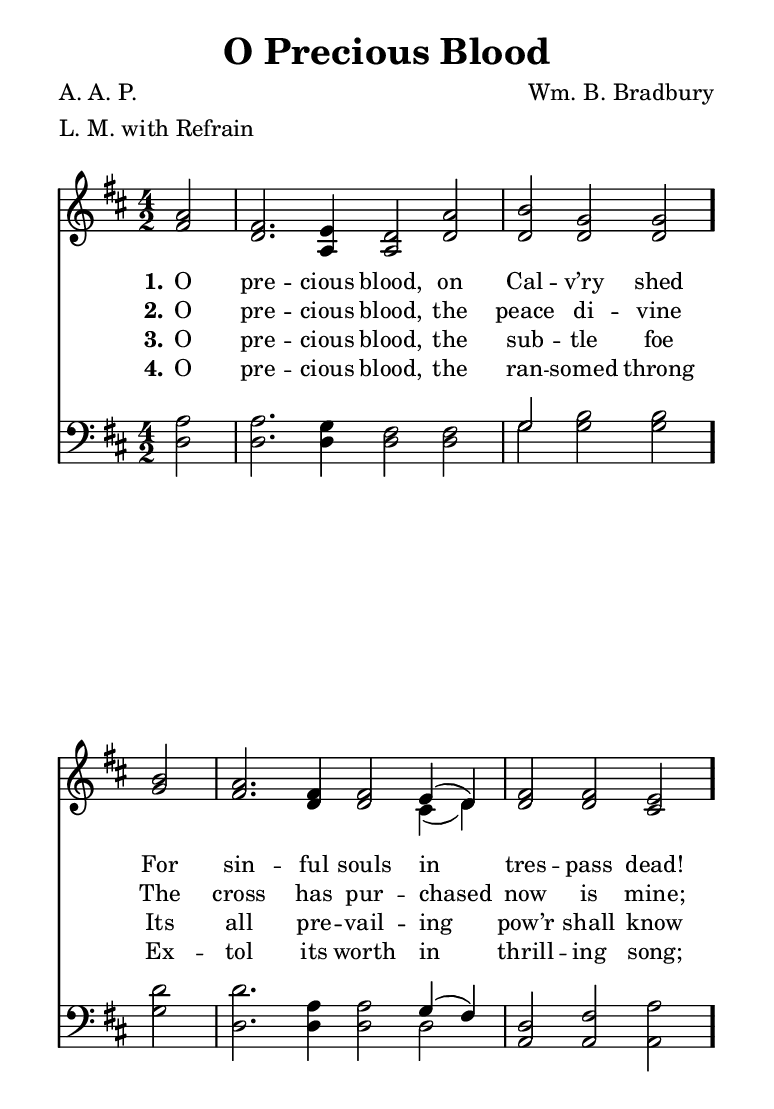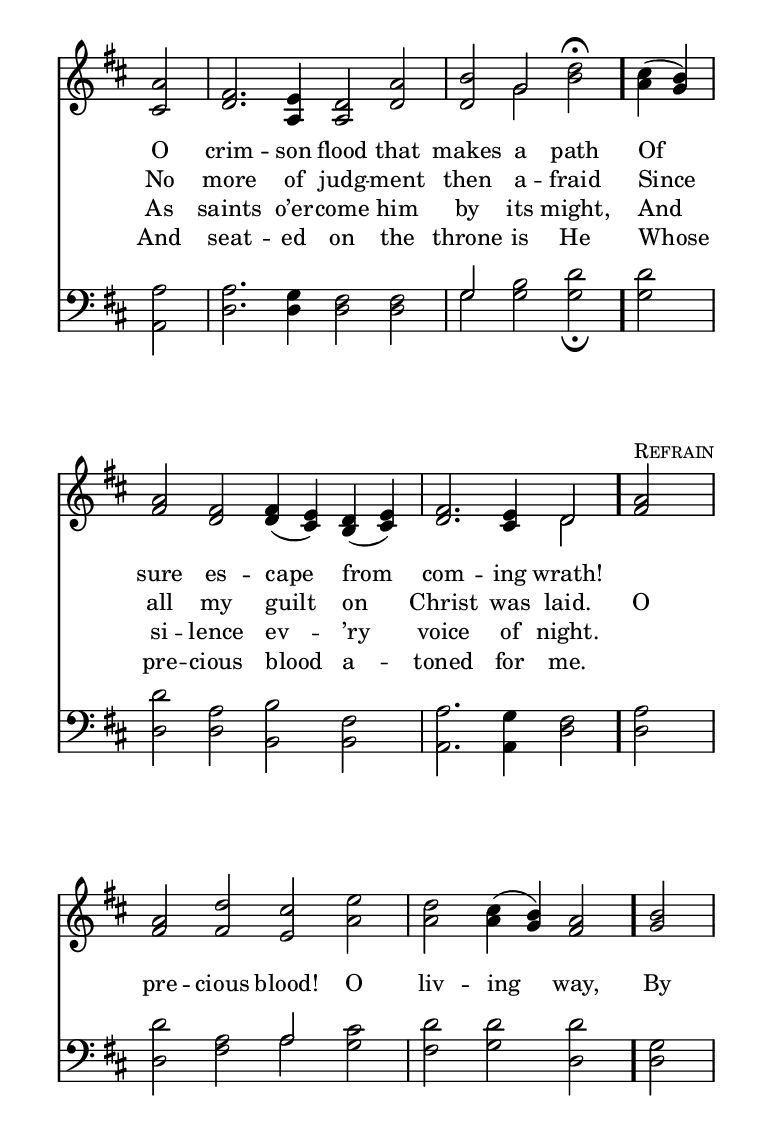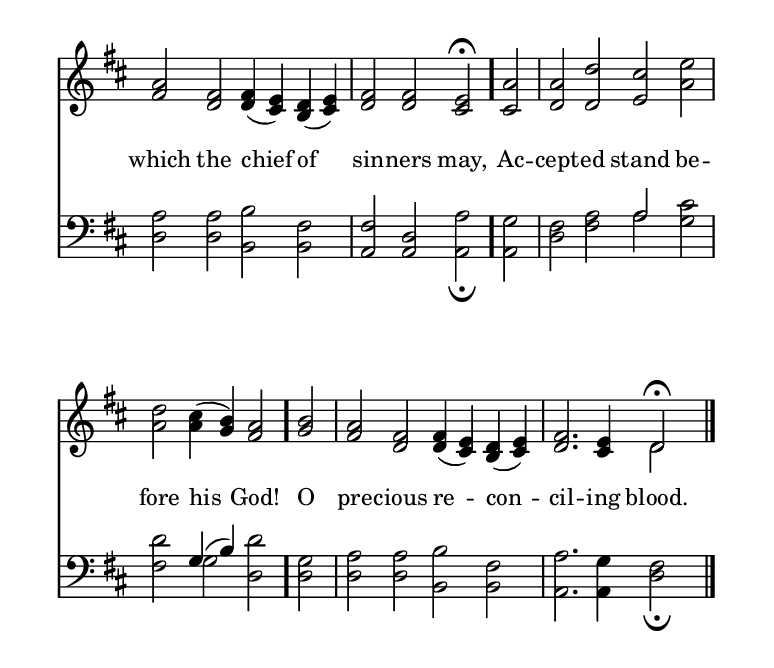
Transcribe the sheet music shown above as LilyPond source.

\include "common/global.ily"
\paper {
  \include "common/paper.ily"
  %ragged-bottom = ##t
  %ragged-last-bottom = ##t
  %systems-per-page = ##f
  %page-count = ##f
}

\header{
  hymnnumber = "108"
  title = "O Precious Blood"
  tunename = "He Leadeth Me"
  meter = "L. M. with Refrain"
  poet = "A. A. P."
  composer = "Wm. B. Bradbury"
  %copyright = ""
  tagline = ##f
}

% for fermata in MIDI
ta = { \tempo 2=80 }
tb = { \tempo 2=40 }

patternAA = { \ta c2 | c2. c4 c2 c2 | c2 c2 c2 }
patternAB = { \ta c2 | c2. c4 c2 c2 | c2 c2 \tb c2 }

patternBA = { \ta c2 | c2. c4 c2 c4( c4) | c2 c2 c2 }
patternBB = { \ta c2 | c2. c4 c2 c2      | c2 c2 c2 }

patternCA = { \ta c4( c4) | c2 c2 c4( c4) c4( c4) | c2. c4 c2 }
patternCB = { \ta c2      | c2 c2 c2      c2      | c2. c4 c2 }
patternCC = { \ta c2      | c2 c2 c4( c4) c4( c4) | c2. c4 \tb c2 }

patternDA = { \ta c2 | c2 c2 c2 c2 | c2 c4( c4) c2 }
patternDB = { c2 }

patternEA = { \ta c2 | c2 c2 c4( c4) c4( c4) | c2 c2 \tb c2 }

global = {
  \include "common/overrides.ily"
  \override Staff.TimeSignature.style = #'numbered
  \time 4/2 % says 3/2 in the original, but this is inconsistent with the music
  \override Score.MetronomeMark.transparent = ##t % hide all fermata changes too
  \ta
  \key d \major
  \partial 2
  \autoBeamOff
}

notesSoprano = {
\global
\relative c'' {

  \changePitch \patternAA { a | fis e d a' | b g g }
  \changePitch \patternBA { b | a fis fis e( d) | fis fis e }
  \changePitch \patternAB { a | fis e d a' | b g d' \fermata }
  \changePitch \patternCA { cis( b) | a fis fis( e) d( e) | fis e d }

  << s^\markup { \small \caps "Refrain" }
  \changePitch \patternDA { a' | a d cis e | d cis( b) a } >>
  \changePitch \patternEA { b | a fis fis( e) d( e) | fis fis e \fermata }
  \changePitch \patternDA { a | a d cis e | d cis( b) a }
  \changePitch \patternCC { b | a fis fis( e) d( e) | fis e d \fermata }

  \bar "|."

}
}

notesAlto = {
\global
\relative e' {

  \changePitch \patternAA { fis | d a a d | d d d }
  \changePitch \patternBA { g | fis d d cis( d) | d d cis }
  \changePitch \patternAA { cis | d a a d | d g b }
  \changePitch \patternCA { a( g) | fis d d( cis) b( cis) | d cis d }

  \changePitch \patternDA { fis | fis fis e a | a a( g) fis }
  \changePitch \patternEA { g | fis d d( cis) b( cis) d d cis }
  \changePitch \patternDA { cis | d d e a | a a( g) fis }
  \changePitch \patternCC { g | fis d d( cis) b( cis) | d cis d }

}
}

notesTenor = {
\global
\relative a {

  \changePitch \patternAA { a | a g fis fis | g b b }
  \changePitch \patternBA { d | d a a g( fis) | d fis a }
  \changePitch \patternAA { a | a g fis fis | g b d }
  \changePitch \patternCB { d | d a b fis | a g fis }

  \changePitch \patternDB { a | d a a cis | d d d }
  \changePitch \patternDB { g, | a a b fis | fis d a' }
  \changePitch \patternDA { g | fis a a cis | d g,( b) d }
  \changePitch \patternCB { g, a a b fis | a g fis }

}
}

notesBass = {
\global
\relative f {

  \changePitch \patternAA { d | d d d d | g g g }
  \changePitch \patternBB { g | d d d d | a a a }
  \changePitch \patternAA { a | d d d d | g g g_\fermata }
  \changePitch \patternCB { g | d d b b | a a d }

  \changePitch \patternDB { d | d fis a g | fis g d }
  \changePitch \patternDB { d | d d b b | a a a_\fermata }
  \changePitch \patternDB { a | d fis a g | fis g d }
  \changePitch \patternCB { d | d d b b | a a d_\fermata }

}
}

Refrain = \lyricmode {

O pre -- cious blood! O liv -- ing way, \bar "."
By which the chief of sin -- ners may, \bar "."
Ac -- cept -- ed stand be -- fore his God! \bar "."
O pre -- cious re -- con -- cil -- ing blood. \bar "."

}

wordsA = \lyricmode {
\set stanza = "1."

O pre -- cious blood, on Cal -- v’ry shed \bar "."
For sin -- ful souls in tres -- pass dead! \bar "."
O crim -- son flood that makes a path \bar "."
Of sure es -- cape from com -- ing wrath! \bar "."

}

wordsB = \lyricmode {
\set stanza = "2."

O pre -- cious blood, the peace di -- vine
The cross has pur -- chased now is mine;
No more of judg -- ment then a -- fraid
Since all my guilt on Christ was laid.

\Refrain

}

wordsC = \lyricmode {
\set stanza = "3."

O pre -- cious blood, the sub -- tle foe
Its all pre -- vail -- ing pow’r shall know
As saints o’er -- come him by its might,
And si -- lence ev -- ’ry voice of night.

}

wordsD = \lyricmode {
\set stanza = "4."

O pre -- cious blood, the ran -- somed throng
Ex -- tol its worth in thrill -- ing song;
And seat -- ed on the throne is He
Whose pre -- cious blood a -- toned for me.

}

\score {
  \context ChoirStaff <<
    \context Staff = upper <<
      \set Staff.autoBeaming = ##f
      \set ChoirStaff.systemStartDelimiter = #'SystemStartBar
      \set ChoirStaff.printPartCombineTexts = ##f
      \partcombine #'(2 . 9) \notesSoprano \notesAlto
      \context NullVoice = sopranos { \voiceOne << \notesSoprano >> }
      \context NullVoice = altos { \voiceTwo << \notesAlto >> }
      \context Lyrics = one   \lyricsto sopranos \wordsA
      \context Lyrics = two   \lyricsto sopranos \wordsB
      \context Lyrics = three \lyricsto sopranos \wordsC
      \context Lyrics = four  \lyricsto sopranos \wordsD
      %\context Lyrics = five  \lyricsto sopranos \wordsE
    >>
    \context Staff = men <<
      \set Staff.autoBeaming = ##f
      \clef bass
      \set ChoirStaff.printPartCombineTexts = ##f
      \partcombine #'(2 . 9) \notesTenor \notesBass
      \context NullVoice = tenors { \voiceOne << \notesTenor >> }
      \context NullVoice = basses { \voiceTwo << \notesBass >> }
    >>
  >>
  \layout {
    \include "common/layout.ily"
  }
  \midi{
    \include "common/midi.ily"
  }
}

\version "2.19.49"  % necessary for upgrading to future LilyPond versions.

% vi:set et ts=2 sw=2 ai nocindent syntax=lilypond:
